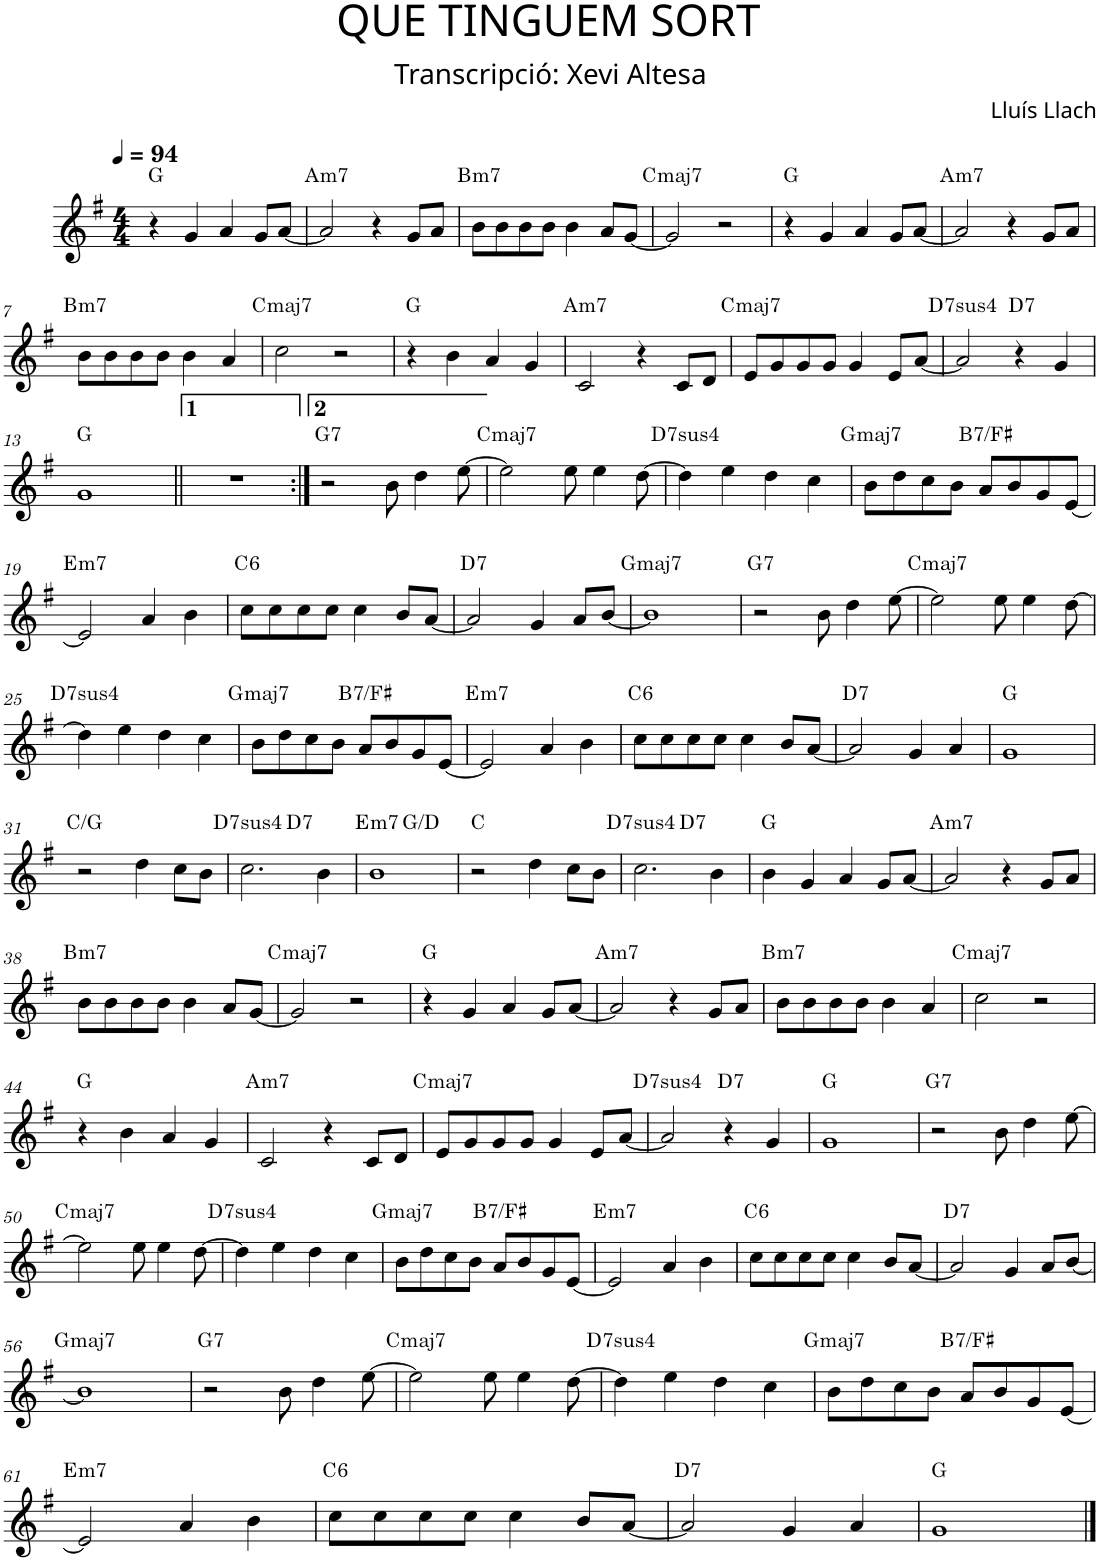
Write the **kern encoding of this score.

**kern	**harte
*part1	*part1
*staff1	*
*I"P1	*
*clefG2	*
*k[f#]	*
*G:	*
*M4/4	*
*MM94	*
=1	=1
4r	G:maj
4g/	.
4a/	.
8g/L	.
[<8a/J	.
=2	=2
!	!LO:H:kt=m7
2a/]	A:min7
4r	.
8g/L	.
8a/J	.
=3	=3
!	!LO:H:kt=m7
8b\L	B:min7
8b\	.
8b\	.
8b\J	.
4b\	.
8a/L	.
[<8g/J	.
=4	=4
!	!LO:H:kt=maj7
2g/]	C:maj7
2r	.
=5	=5
4r	G:maj
4g/	.
4a/	.
8g/L	.
[<8a/J	.
=6	=6
!	!LO:H:kt=m7
2a/]	A:min7
4r	.
8g/L	.
8a/J	.
!!LO:LB:g=z
=7	=7
!	!LO:H:kt=m7
8b\L	B:min7
8b\	.
8b\	.
8b\J	.
4b\	.
4a/	.
=8	=8
!	!LO:H:kt=maj7
2cc\	C:maj7
2r	.
=9	=9
4r	G:maj
4b\	.
4a/	.
4g/	.
=10	=10
!	!LO:H:kt=m7
2c/	A:min7
4r	.
8c/L	.
8d/J	.
=11	=11
!	!LO:H:kt=maj7
8e/L	C:maj7
8g/	.
8g/	.
8g/J	.
4g/	.
8e/L	.
[<8a/J	.
=12	=12
!	!LO:H:kt=74
2a/]	D:sus4(7)
!	!LO:H:kt=7
4r	D:7
4g/	.
!!LO:LB:g=z
=13	=13
1g	G:maj
=14||	=14||
1r	.
=15:|!	=15:|!
!	!LO:H:kt=7
2r	G:7
8b\	.
4dd\	.
[>8ee\	.
=16	=16
!	!LO:H:kt=maj7
2ee\]	C:maj7
8ee\	.
4ee\	.
[>8dd\	.
=17	=17
!	!LO:H:kt=74
4dd\]	D:sus4(7)
4ee\	.
4dd\	.
4ccn\	.
=18	=18
!	!LO:H:kt=maj7
8b\L	G:maj7
8dd\	.
8cc\	.
8b\J	.
!	!LO:H:kt=7
8a/L	B:7/5
8b/	.
8g/	.
[<8e/J	.
!!LO:LB:g=z
=19	=19
!	!LO:H:kt=m7
2e/]	E:min7
4a/	.
4b\	.
=20	=20
!	!LO:H:kt=6
8cc\L	C:maj6
8cc\	.
8cc\	.
8cc\J	.
4cc\	.
8b/L	.
[<8a/J	.
=21	=21
!	!LO:H:kt=7
2a/]	D:7
4g/	.
8a/L	.
[<8b/J	.
=22	=22
!	!LO:H:kt=maj7
1b]	G:maj7
=23	=23
!	!LO:H:kt=7
2r	G:7
8b\	.
4dd\	.
[>8ee\	.
=24	=24
!	!LO:H:kt=maj7
2ee\]	C:maj7
8ee\	.
4ee\	.
[>8dd\	.
!!LO:LB:g=z
=25	=25
!	!LO:H:kt=74
4dd\]	D:sus4(7)
4ee\	.
4dd\	.
4ccn\	.
=26	=26
!	!LO:H:kt=maj7
8b\L	G:maj7
8dd\	.
8cc\	.
8b\J	.
!	!LO:H:kt=7
8a/L	B:7/5
8b/	.
8g/	.
[<8e/J	.
=27	=27
!	!LO:H:kt=m7
2e/]	E:min7
4a/	.
4b\	.
=28	=28
!	!LO:H:kt=6
8cc\L	C:maj6
8cc\	.
8cc\	.
8cc\J	.
4cc\	.
8b/L	.
[<8a/J	.
=29	=29
!	!LO:H:kt=7
2a/]	D:7
4g/	.
4a/	.
=30	=30
1g	G:maj
!!LO:LB:g=z
=31	=31
2r	C:maj/5
4dd\	.
8cc\L	.
8b\J	.
=32	=32
!	!LO:H:kt=74
*^	*
2.ccn\	2ryy	D:sus4(7)
!	!	!LO:H:kt=7
.	2ryy	D:7
4b\	.	.
=33	=33	=33
!	!	!LO:H:kt=m7
1b	2ryy	E:min7
.	2ryy	G:maj/5
*v	*v	*
=34	=34
2r	C:maj
4dd\	.
8cc\L	.
8b\J	.
=35	=35
!	!LO:H:kt=74
*^	*
2.ccn\	2ryy	D:sus4(7)
!	!	!LO:H:kt=7
.	2ryy	D:7
4b\	.	.
*v	*v	*
=36	=36
4b\	G:maj
4g/	.
4a/	.
8g/L	.
[<8a/J	.
=37	=37
!	!LO:H:kt=m7
2a/]	A:min7
4r	.
8g/L	.
8a/J	.
!!LO:LB:g=z
=38	=38
!	!LO:H:kt=m7
8b\L	B:min7
8b\	.
8b\	.
8b\J	.
4b\	.
8a/L	.
[<8g/J	.
=39	=39
!	!LO:H:kt=maj7
2g/]	C:maj7
2r	.
=40	=40
4r	G:maj
4g/	.
4a/	.
8g/L	.
[<8a/J	.
=41	=41
!	!LO:H:kt=m7
2a/]	A:min7
4r	.
8g/L	.
8a/J	.
=42	=42
!	!LO:H:kt=m7
8b\L	B:min7
8b\	.
8b\	.
8b\J	.
4b\	.
4a/	.
=43	=43
!	!LO:H:kt=maj7
2cc\	C:maj7
2r	.
!!LO:LB:g=z
=44	=44
4r	G:maj
4b\	.
4a/	.
4g/	.
=45	=45
!	!LO:H:kt=m7
2c/	A:min7
4r	.
8c/L	.
8d/J	.
=46	=46
!	!LO:H:kt=maj7
8e/L	C:maj7
8g/	.
8g/	.
8g/J	.
4g/	.
8e/L	.
[<8a/J	.
=47	=47
!	!LO:H:kt=74
2a/]	D:sus4(7)
!	!LO:H:kt=7
4r	D:7
4g/	.
=48	=48
1g	G:maj
=49	=49
!	!LO:H:kt=7
2r	G:7
8b\	.
4dd\	.
[>8ee\	.
!!LO:LB:g=z
=50	=50
!	!LO:H:kt=maj7
2ee\]	C:maj7
8ee\	.
4ee\	.
[>8dd\	.
=51	=51
!	!LO:H:kt=74
4dd\]	D:sus4(7)
4ee\	.
4dd\	.
4ccn\	.
=52	=52
!	!LO:H:kt=maj7
8b\L	G:maj7
8dd\	.
8cc\	.
8b\J	.
!	!LO:H:kt=7
8a/L	B:7/5
8b/	.
8g/	.
[<8e/J	.
=53	=53
!	!LO:H:kt=m7
2e/]	E:min7
4a/	.
4b\	.
=54	=54
!	!LO:H:kt=6
8cc\L	C:maj6
8cc\	.
8cc\	.
8cc\J	.
4cc\	.
8b/L	.
[<8a/J	.
=55	=55
!	!LO:H:kt=7
2a/]	D:7
4g/	.
8a/L	.
[<8b/J	.
!!LO:LB:g=z
=56	=56
!	!LO:H:kt=maj7
1b]	G:maj7
=57	=57
!	!LO:H:kt=7
2r	G:7
8b\	.
4dd\	.
[>8ee\	.
=58	=58
!	!LO:H:kt=maj7
2ee\]	C:maj7
8ee\	.
4ee\	.
[>8dd\	.
=59	=59
!	!LO:H:kt=74
4dd\]	D:sus4(7)
4ee\	.
4dd\	.
4ccn\	.
=60	=60
!	!LO:H:kt=maj7
8b\L	G:maj7
8dd\	.
8cc\	.
8b\J	.
!	!LO:H:kt=7
8a/L	B:7/5
8b/	.
8g/	.
[<8e/J	.
!!LO:LB:g=z
=61	=61
!	!LO:H:kt=m7
2e/]	E:min7
4a/	.
4b\	.
=62	=62
!	!LO:H:kt=6
8cc\L	C:maj6
8cc\	.
8cc\	.
8cc\J	.
4cc\	.
8b/L	.
[<8a/J	.
=63	=63
!	!LO:H:kt=7
2a/]	D:7
4g/	.
4a/	.
=64	=64
1g	G:maj
==	==
*-	*-
